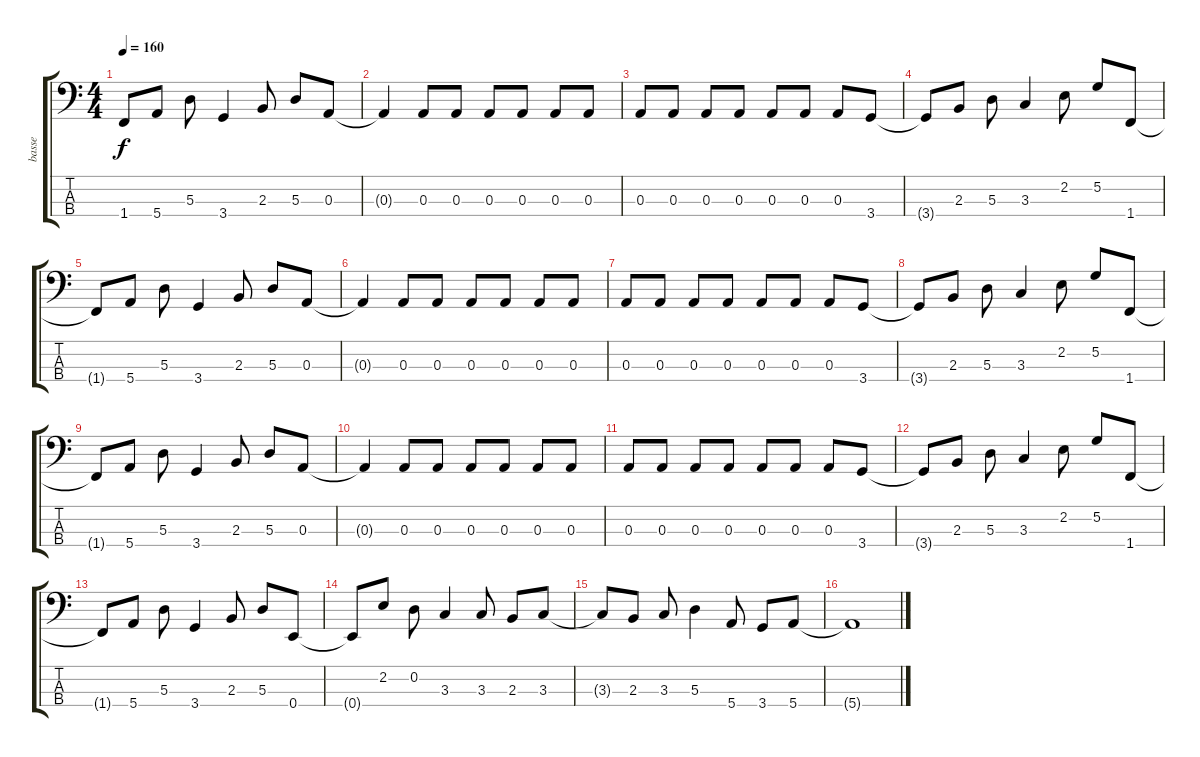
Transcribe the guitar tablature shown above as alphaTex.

\track ("basse" "basse") {instrument acousticguitarnylon}
\staff {score tabs}
\tuning (G2 D2 A1 E1) {hide}
\ts (4 4)
\tempo 160
\clef f4
\ks c
1.4{t}.8{dy f} 5.4.8 5.3.8 3.4.4 2.3.8 5.3.8 0.3.8 |
0.3{t}.4 0.3.8 0.3.8 0.3.8 0.3.8 0.3.8 0.3.8 |
0.3.8 0.3.8 0.3.8 0.3.8 0.3.8 0.3.8 0.3.8 3.4.8 |
3.4{t}.8 2.3.8 5.3.8 3.3.4 2.2.8 5.2.8 1.4.8 |
1.4{t}.8 5.4.8 5.3.8 3.4.4 2.3.8 5.3.8 0.3.8 |
0.3{t}.4 0.3.8 0.3.8 0.3.8 0.3.8 0.3.8 0.3.8 |
0.3.8 0.3.8 0.3.8 0.3.8 0.3.8 0.3.8 0.3.8 3.4.8 |
3.4{t}.8 2.3.8 5.3.8 3.3.4 2.2.8 5.2.8 1.4.8 |
1.4{t}.8 5.4.8 5.3.8 3.4.4 2.3.8 5.3.8 0.3.8 |
0.3{t}.4 0.3.8 0.3.8 0.3.8 0.3.8 0.3.8 0.3.8 |
0.3.8 0.3.8 0.3.8 0.3.8 0.3.8 0.3.8 0.3.8 3.4.8 |
3.4{t}.8 2.3.8 5.3.8 3.3.4 2.2.8 5.2.8 1.4.8 |
1.4{t}.8 5.4.8 5.3.8 3.4.4 2.3.8 5.3.8 0.4.8 |
0.4{t}.8 2.2.8 0.2.8 3.3.4 3.3.8 2.3.8 3.3.8 |
3.3{t}.8 2.3.8 3.3.8 5.3.4 5.4.8 3.4.8 5.4.8 |
5.4{t}.1
